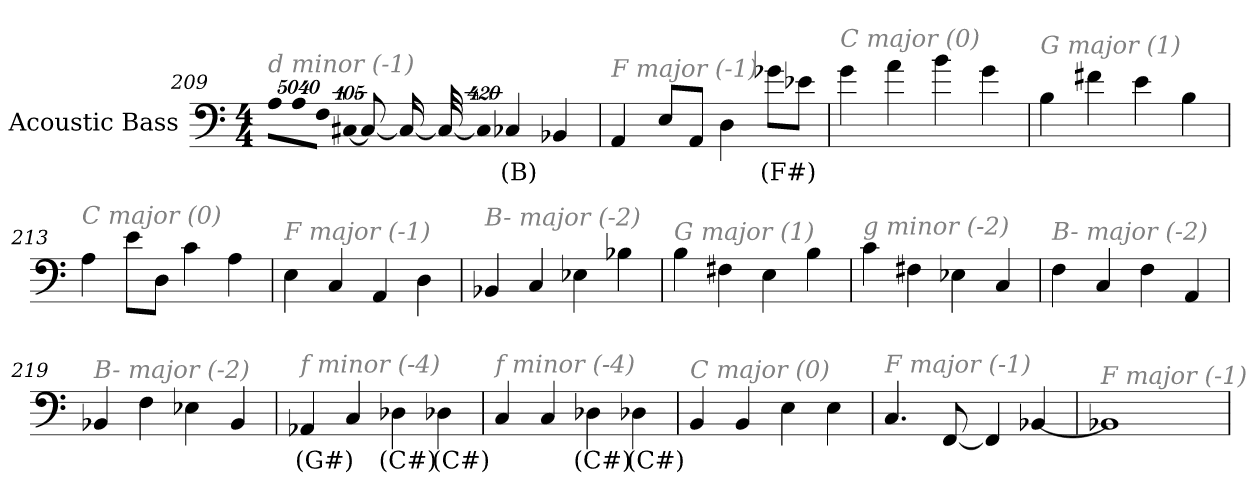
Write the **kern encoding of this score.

**kern	**text
*part1	*part1
*staff1	*staff1
*I"Acoustic Bass	*
*clefF4	*
*ITrd7c12	*
*k[]	*
*C:	*
*M4/4	*
=209	=209
!LO:TX:i:color=#808080:t=d minor (-1)	!
!LO:N:vis=8	!
40320%3347AAL	.
!LO:N:vis=8	!
40320%3347AA	.
!LO:N:vis=8	!
40320%3347FFJ	.
!LO:N:vis=1024	!
[13440%13CC#X	.
8CC#_	.
16CC#_	.
32CC#_	.
!LO:N:vis=1024%31	!
13440%407CC#]	.
4CC-Xi	(B)
4BBB-X	.
=210	=210
!LO:TX:i:color=#808080:t=F major (-1)	!
4AAA	.
8EEL	.
8AAAJ	.
4DD	.
8G-XiL	(F#)
8E-XJ	.
=211	=211
!LO:TX:i:color=#808080:t=C major (0)	!
4G	.
4A	.
4B	.
4G	.
=212	=212
!LO:TX:i:color=#808080:t=G major (1)	!
4BB	.
4F#X	.
4E	.
4BB	.
=213	=213
!LO:TX:i:color=#808080:t=C major (0)	!
4AA	.
8EL	.
8DDJ	.
4C	.
4AA	.
=214	=214
!LO:TX:i:color=#808080:t=F major (-1)	!
4EE	.
4CC	.
4AAA	.
4DD	.
=215	=215
!LO:TX:i:color=#808080:t=B- major (-2)	!
4BBB-X	.
4CC	.
4EE-X	.
4BB-X	.
=216	=216
!LO:TX:i:color=#808080:t=G major (1)	!
4BB	.
4FF#X	.
4EE	.
4BB	.
=217	=217
!LO:TX:i:color=#808080:t=g minor (-2)	!
4C	.
4FF#X	.
4EE-X	.
4CC	.
=218	=218
!LO:TX:i:color=#808080:t=B- major (-2)	!
4FF	.
4CC	.
4FF	.
4AAA	.
=219	=219
!LO:TX:i:color=#808080:t=B- major (-2)	!
4BBB-X	.
4FF	.
4EE-X	.
4BBB-	.
=220	=220
!LO:TX:i:color=#808080:t=f minor (-4)	!
4AAA-Xi	(G#)
4CC	.
4DD-Xi	(C#)
4DD-Xi	(C#)
=221	=221
!LO:TX:i:color=#808080:t=f minor (-4)	!
4CC	.
4CC	.
4DD-Xi	(C#)
4DD-Xi	(C#)
=222	=222
!LO:TX:i:color=#808080:t=C major (0)	!
4BBB	.
4BBB	.
4EE	.
4EE	.
=223	=223
!LO:TX:i:color=#808080:t=F major (-1)	!
4.CC	.
[8FFF	.
4FFF]	.
[4BBB-X	.
=224	=224
!LO:TX:i:color=#808080:t=F major (-1)	!
1BBB-X]	.
=	=
*-	*-
